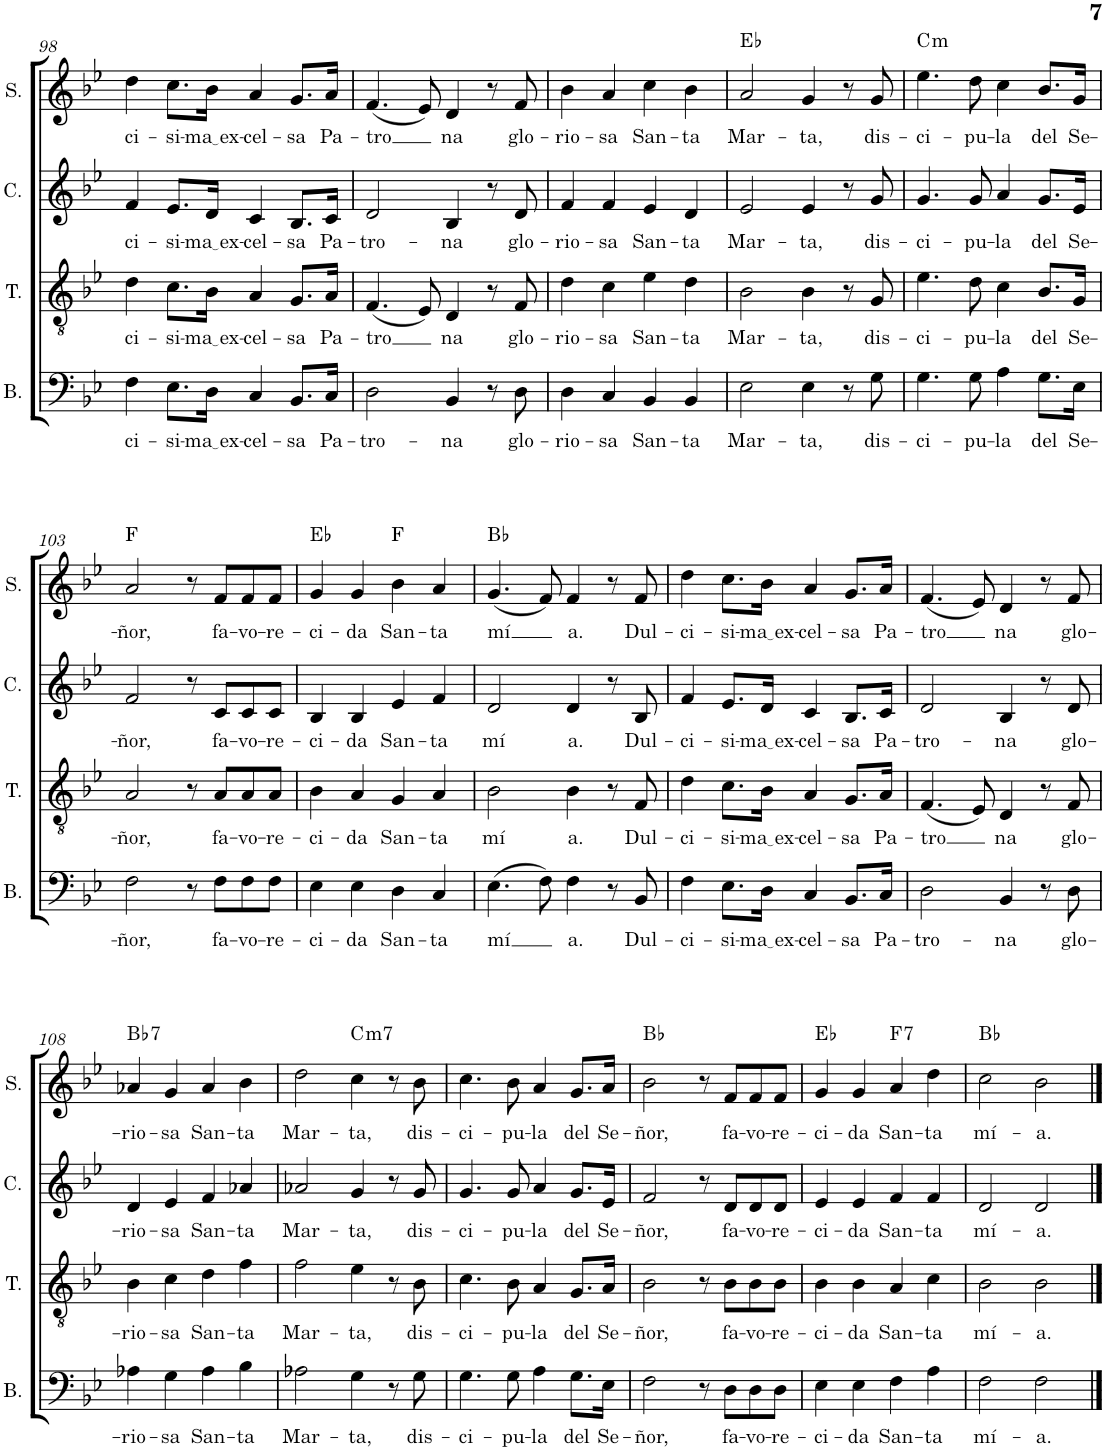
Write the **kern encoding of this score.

**kern	**text	**kern	**text	**kern	**text	**kern	**text	**harte
*part4	*part4	*part3	*part3	*part2	*part2	*part1	*part1	*part1
*staff4	*staff4	*staff3	*staff3	*staff2	*staff2	*staff1	*staff1	*
*I"Bajo	*	*I"Tenor	*	*I"Contralto	*	*I"Soprano	*	*
*I'B.	*	*I'T.	*	*I'C.	*	*I'S.	*	*
!!LO:PB:g=z
*clefF4	*	*clefGv2	*	*clefG2	*	*clefG2	*	*
*k[b-e-]	*	*k[b-e-]	*	*k[b-e-]	*	*k[b-e-]	*	*
*M4/4	*	*M4/4	*	*M4/4	*	*M4/4	*	*
=98	=98	=98	=98	=98	=98	=98	=98	=98
!	!LO:LY:b	!	!LO:LY:b	!	!LO:LY:b	!	!LO:LY:b	!
4F\	-ci-	4d\	-ci-	4f/	-ci-	4dd\	-ci-	.
!	!LO:LY:b	!	!LO:LY:b	!	!LO:LY:b	!	!LO:LY:b	!
8.E-\L	-si-	8.c\L	-si-	8.e-/L	-si-	8.cc\L	-si-	.
!	!LO:LY:b	!	!LO:LY:b	!	!LO:LY:b	!	!LO:LY:b	!
16D\Jk	ma ex	16B-\Jk	ma ex	16d/Jk	ma ex	16b-\Jk	ma ex	.
!	!LO:LY:b	!	!LO:LY:b	!	!LO:LY:b	!	!LO:LY:b	!
4C/	-cel-	4A/	-cel-	4c/	-cel-	4a/	-cel-	.
!	!LO:LY:b	!	!LO:LY:b	!	!LO:LY:b	!	!LO:LY:b	!
8.BB-/L	-sa	8.G/L	-sa	8.B-/L	-sa	8.g/L	-sa	.
!	!LO:LY:b	!	!LO:LY:b	!	!LO:LY:b	!	!LO:LY:b	!
16C/Jk	Pa-	16A/Jk	Pa-	16c/Jk	Pa-	16a/Jk	Pa-	.
=99	=99	=99	=99	=99	=99	=99	=99	=99
!	!LO:LY:b	!	!LO:LY:b	!	!LO:LY:b	!	!LO:LY:b	!
2D\	-tro-	(4.F/	-tro	2d/	-tro-	(4.f/	-tro	.
.	.	8E-/)	.	.	.	8e-/)	.	.
!	!LO:LY:b	!	!LO:LY:b	!	!LO:LY:b	!	!LO:LY:b	!
4BB-/	-na	4D/	na	4B-/	-na	4d/	na	.
8r	.	8r	.	8r	.	8r	.	.
!	!LO:LY:b	!	!LO:LY:b	!	!LO:LY:b	!	!LO:LY:b	!
8D\	glo-	8F/	glo-	8d/	glo-	8f/	glo-	.
=100	=100	=100	=100	=100	=100	=100	=100	=100
!	!LO:LY:b	!	!LO:LY:b	!	!LO:LY:b	!	!LO:LY:b	!
4D\	-rio-	4d\	-rio-	4f/	-rio-	4b-\	-rio-	.
!	!LO:LY:b	!	!LO:LY:b	!	!LO:LY:b	!	!LO:LY:b	!
4C/	-sa	4c\	-sa	4f/	-sa	4a/	-sa	.
!	!LO:LY:b	!	!LO:LY:b	!	!LO:LY:b	!	!LO:LY:b	!
4BB-/	San-	4e-\	San-	4e-/	San-	4cc\	San-	.
!	!LO:LY:b	!	!LO:LY:b	!	!LO:LY:b	!	!LO:LY:b	!
4BB-/	-ta	4d\	-ta	4d/	-ta	4b-\	-ta	.
=101	=101	=101	=101	=101	=101	=101	=101	=101
!	!LO:LY:b	!	!LO:LY:b	!	!LO:LY:b	!	!LO:LY:b	!
2E-\	Mar-	2B-\	Mar-	2e-/	Mar-	2a/	Mar-	Eb:maj
!	!LO:LY:b	!	!LO:LY:b	!	!LO:LY:b	!	!LO:LY:b	!
4E-\	-ta,	4B-\	-ta,	4e-/	-ta,	4g/	-ta,	.
8r	.	8r	.	8r	.	8r	.	.
!	!LO:LY:b	!	!LO:LY:b	!	!LO:LY:b	!	!LO:LY:b	!
8G\	dis-	8G/	dis-	8g/	dis-	8g/	dis-	.
=102	=102	=102	=102	=102	=102	=102	=102	=102
!	!LO:LY:b	!	!LO:LY:b	!	!LO:LY:b	!	!LO:LY:b	!LO:H:kt=m
4.G\	-ci-	4.e-\	-ci-	4.g/	-ci-	4.ee-\	-ci-	C:min
!	!LO:LY:b	!	!LO:LY:b	!	!LO:LY:b	!	!LO:LY:b	!
8G\	-pu-	8d\	-pu-	8g/	-pu-	8dd\	-pu-	.
!	!LO:LY:b	!	!LO:LY:b	!	!LO:LY:b	!	!LO:LY:b	!
4A\	-la	4c\	-la	4a/	-la	4cc\	-la	.
!	!LO:LY:b	!	!LO:LY:b	!	!LO:LY:b	!	!LO:LY:b	!
8.G\L	del	8.B-/L	del	8.g/L	del	8.b-/L	del	.
!	!LO:LY:b	!	!LO:LY:b	!	!LO:LY:b	!	!LO:LY:b	!
16E-\Jk	Se-	16G/Jk	Se-	16e-/Jk	Se-	16g/Jk	Se-	.
!!LO:LB:g=z
=103	=103	=103	=103	=103	=103	=103	=103	=103
!	!LO:LY:b	!	!LO:LY:b	!	!LO:LY:b	!	!LO:LY:b	!
2F\	-ñor,	2A/	-ñor,	2f/	-ñor,	2a/	-ñor,	F:maj
8r	.	8r	.	8r	.	8r	.	.
!	!LO:LY:b	!	!LO:LY:b	!	!LO:LY:b	!	!LO:LY:b	!
8F\L	fa-	8A/L	fa-	8c/L	fa-	8f/L	fa-	.
!	!LO:LY:b	!	!LO:LY:b	!	!LO:LY:b	!	!LO:LY:b	!
8F\	-vo-	8A/	-vo-	8c/	-vo-	8f/	-vo-	.
!	!LO:LY:b	!	!LO:LY:b	!	!LO:LY:b	!	!LO:LY:b	!
8F\J	-re-	8A/J	-re-	8c/J	-re-	8f/J	-re-	.
=104	=104	=104	=104	=104	=104	=104	=104	=104
!	!LO:LY:b	!	!LO:LY:b	!	!LO:LY:b	!	!LO:LY:b	!
4E-\	-ci-	4B-\	-ci-	4B-/	-ci-	4g/	-ci-	Eb:maj
!	!LO:LY:b	!	!LO:LY:b	!	!LO:LY:b	!	!LO:LY:b	!
4E-\	-da	4A/	-da	4B-/	-da	4g/	-da	.
!	!LO:LY:b	!	!LO:LY:b	!	!LO:LY:b	!	!LO:LY:b	!
4D\	San-	4G/	San-	4e-/	San-	4b-\	San-	F:maj
!	!LO:LY:b	!	!LO:LY:b	!	!LO:LY:b	!	!LO:LY:b	!
4C/	-ta	4A/	-ta	4f/	-ta	4a/	-ta	.
=105	=105	=105	=105	=105	=105	=105	=105	=105
!	!LO:LY:b	!	!LO:LY:b	!	!LO:LY:b	!	!LO:LY:b	!
(4.E-\	mí	2B-\	mí	2d/	mí	(4.g/	mí	Bb:maj
8F\)	.	.	.	.	.	8f/)	.	.
!	!LO:LY:b	!	!LO:LY:b	!	!LO:LY:b	!	!LO:LY:b	!
4F\	a.	4B-\	a.	4d/	a.	4f/	a.	.
8r	.	8r	.	8r	.	8r	.	.
!	!LO:LY:b	!	!LO:LY:b	!	!LO:LY:b	!	!LO:LY:b	!
8BB-/	Dul-	8F/	Dul-	8B-/	Dul-	8f/	Dul-	.
=106	=106	=106	=106	=106	=106	=106	=106	=106
!	!LO:LY:b	!	!LO:LY:b	!	!LO:LY:b	!	!LO:LY:b	!
4F\	-ci-	4d\	-ci-	4f/	-ci-	4dd\	-ci-	.
!	!LO:LY:b	!	!LO:LY:b	!	!LO:LY:b	!	!LO:LY:b	!
8.E-\L	-si-	8.c\L	-si-	8.e-/L	-si-	8.cc\L	-si-	.
!	!LO:LY:b	!	!LO:LY:b	!	!LO:LY:b	!	!LO:LY:b	!
16D\Jk	ma ex	16B-\Jk	ma ex	16d/Jk	ma ex	16b-\Jk	ma ex	.
!	!LO:LY:b	!	!LO:LY:b	!	!LO:LY:b	!	!LO:LY:b	!
4C/	-cel-	4A/	-cel-	4c/	-cel-	4a/	-cel-	.
!	!LO:LY:b	!	!LO:LY:b	!	!LO:LY:b	!	!LO:LY:b	!
8.BB-/L	-sa	8.G/L	-sa	8.B-/L	-sa	8.g/L	-sa	.
!	!LO:LY:b	!	!LO:LY:b	!	!LO:LY:b	!	!LO:LY:b	!
16C/Jk	Pa-	16A/Jk	Pa-	16c/Jk	Pa-	16a/Jk	Pa-	.
=107	=107	=107	=107	=107	=107	=107	=107	=107
!	!LO:LY:b	!	!LO:LY:b	!	!LO:LY:b	!	!LO:LY:b	!
2D\	-tro-	(4.F/	-tro	2d/	-tro-	(4.f/	-tro	.
.	.	8E-/)	.	.	.	8e-/)	.	.
!	!LO:LY:b	!	!LO:LY:b	!	!LO:LY:b	!	!LO:LY:b	!
4BB-/	-na	4D/	na	4B-/	-na	4d/	na	.
8r	.	8r	.	8r	.	8r	.	.
!	!LO:LY:b	!	!LO:LY:b	!	!LO:LY:b	!	!LO:LY:b	!
8D\	glo-	8F/	glo-	8d/	glo-	8f/	glo-	.
!!LO:LB:g=z
=108	=108	=108	=108	=108	=108	=108	=108	=108
!	!LO:LY:b	!	!LO:LY:b	!	!LO:LY:b	!	!LO:LY:b	!LO:H:kt=7
4A-X\	-rio-	4B-\	-rio-	4d/	-rio-	4a-X/	-rio-	Bb:7
!	!LO:LY:b	!	!LO:LY:b	!	!LO:LY:b	!	!LO:LY:b	!
4G\	-sa	4c\	-sa	4e-/	-sa	4g/	-sa	.
!	!LO:LY:b	!	!LO:LY:b	!	!LO:LY:b	!	!LO:LY:b	!
4A-\	San-	4d\	San-	4f/	San-	4a-/	San-	.
!	!LO:LY:b	!	!LO:LY:b	!	!LO:LY:b	!	!LO:LY:b	!
4B-\	-ta	4f\	-ta	4a-X/	-ta	4b-\	-ta	.
=109	=109	=109	=109	=109	=109	=109	=109	=109
!	!LO:LY:b	!	!LO:LY:b	!	!LO:LY:b	!	!LO:LY:b	!
2A-X\	Mar-	2f\	Mar-	2a-X/	Mar-	2dd\	Mar-	.
!	!LO:LY:b	!	!LO:LY:b	!	!LO:LY:b	!	!LO:LY:b	!LO:H:kt=m7
4G\	-ta,	4e-\	-ta,	4g/	-ta,	4cc\	-ta,	C:min7
8r	.	8r	.	8r	.	8r	.	.
!	!LO:LY:b	!	!LO:LY:b	!	!LO:LY:b	!	!LO:LY:b	!
8G\	dis-	8B-\	dis-	8g/	dis-	8b-\	dis-	.
=110	=110	=110	=110	=110	=110	=110	=110	=110
!	!LO:LY:b	!	!LO:LY:b	!	!LO:LY:b	!	!LO:LY:b	!
4.G\	-ci-	4.c\	-ci-	4.g/	-ci-	4.cc\	-ci-	.
!	!LO:LY:b	!	!LO:LY:b	!	!LO:LY:b	!	!LO:LY:b	!
8G\	-pu-	8B-\	-pu-	8g/	-pu-	8b-\	-pu-	.
!	!LO:LY:b	!	!LO:LY:b	!	!LO:LY:b	!	!LO:LY:b	!
4A\	-la	4A/	-la	4a/	-la	4a/	-la	.
!	!LO:LY:b	!	!LO:LY:b	!	!LO:LY:b	!	!LO:LY:b	!
8.G\L	del	8.G/L	del	8.g/L	del	8.g/L	del	.
!	!LO:LY:b	!	!LO:LY:b	!	!LO:LY:b	!	!LO:LY:b	!
16E-\Jk	Se-	16A/Jk	Se-	16e-/Jk	Se-	16a/Jk	Se-	.
=111	=111	=111	=111	=111	=111	=111	=111	=111
!	!LO:LY:b	!	!LO:LY:b	!	!LO:LY:b	!	!LO:LY:b	!
2F\	-ñor,	2B-\	-ñor,	2f/	-ñor,	2b-\	-ñor,	Bb:maj
8r	.	8r	.	8r	.	8r	.	.
!	!LO:LY:b	!	!LO:LY:b	!	!LO:LY:b	!	!LO:LY:b	!
8D\L	fa-	8B-\L	fa-	8d/L	fa-	8f/L	fa-	.
!	!LO:LY:b	!	!LO:LY:b	!	!LO:LY:b	!	!LO:LY:b	!
8D\	-vo-	8B-\	-vo-	8d/	-vo-	8f/	-vo-	.
!	!LO:LY:b	!	!LO:LY:b	!	!LO:LY:b	!	!LO:LY:b	!
8D\J	-re-	8B-\J	-re-	8d/J	-re-	8f/J	-re-	.
=112	=112	=112	=112	=112	=112	=112	=112	=112
!	!LO:LY:b	!	!LO:LY:b	!	!LO:LY:b	!	!LO:LY:b	!
4E-\	-ci-	4B-\	-ci-	4e-/	-ci-	4g/	-ci-	Eb:maj
!	!LO:LY:b	!	!LO:LY:b	!	!LO:LY:b	!	!LO:LY:b	!
4E-\	-da	4B-\	-da	4e-/	-da	4g/	-da	.
!	!LO:LY:b	!	!LO:LY:b	!	!LO:LY:b	!	!LO:LY:b	!LO:H:kt=7
4F\	San-	4A/	San-	4f/	San-	4a/	San-	F:7
!	!LO:LY:b	!	!LO:LY:b	!	!LO:LY:b	!	!LO:LY:b	!
4A\	-ta	4c\	-ta	4f/	-ta	4dd\	-ta	.
=113	=113	=113	=113	=113	=113	=113	=113	=113
!	!LO:LY:b	!	!LO:LY:b	!	!LO:LY:b	!	!LO:LY:b	!
2F\	mí-	2B-\	mí-	2d/	mí-	2cc\	mí-	Bb:maj
!	!LO:LY:b	!	!LO:LY:b	!	!LO:LY:b	!	!LO:LY:b	!
2F\	-a.	2B-\	-a.	2d/	-a.	2b-\	-a.	.
==	==	==	==	==	==	==	==	==
*-	*-	*-	*-	*-	*-	*-	*-	*-
